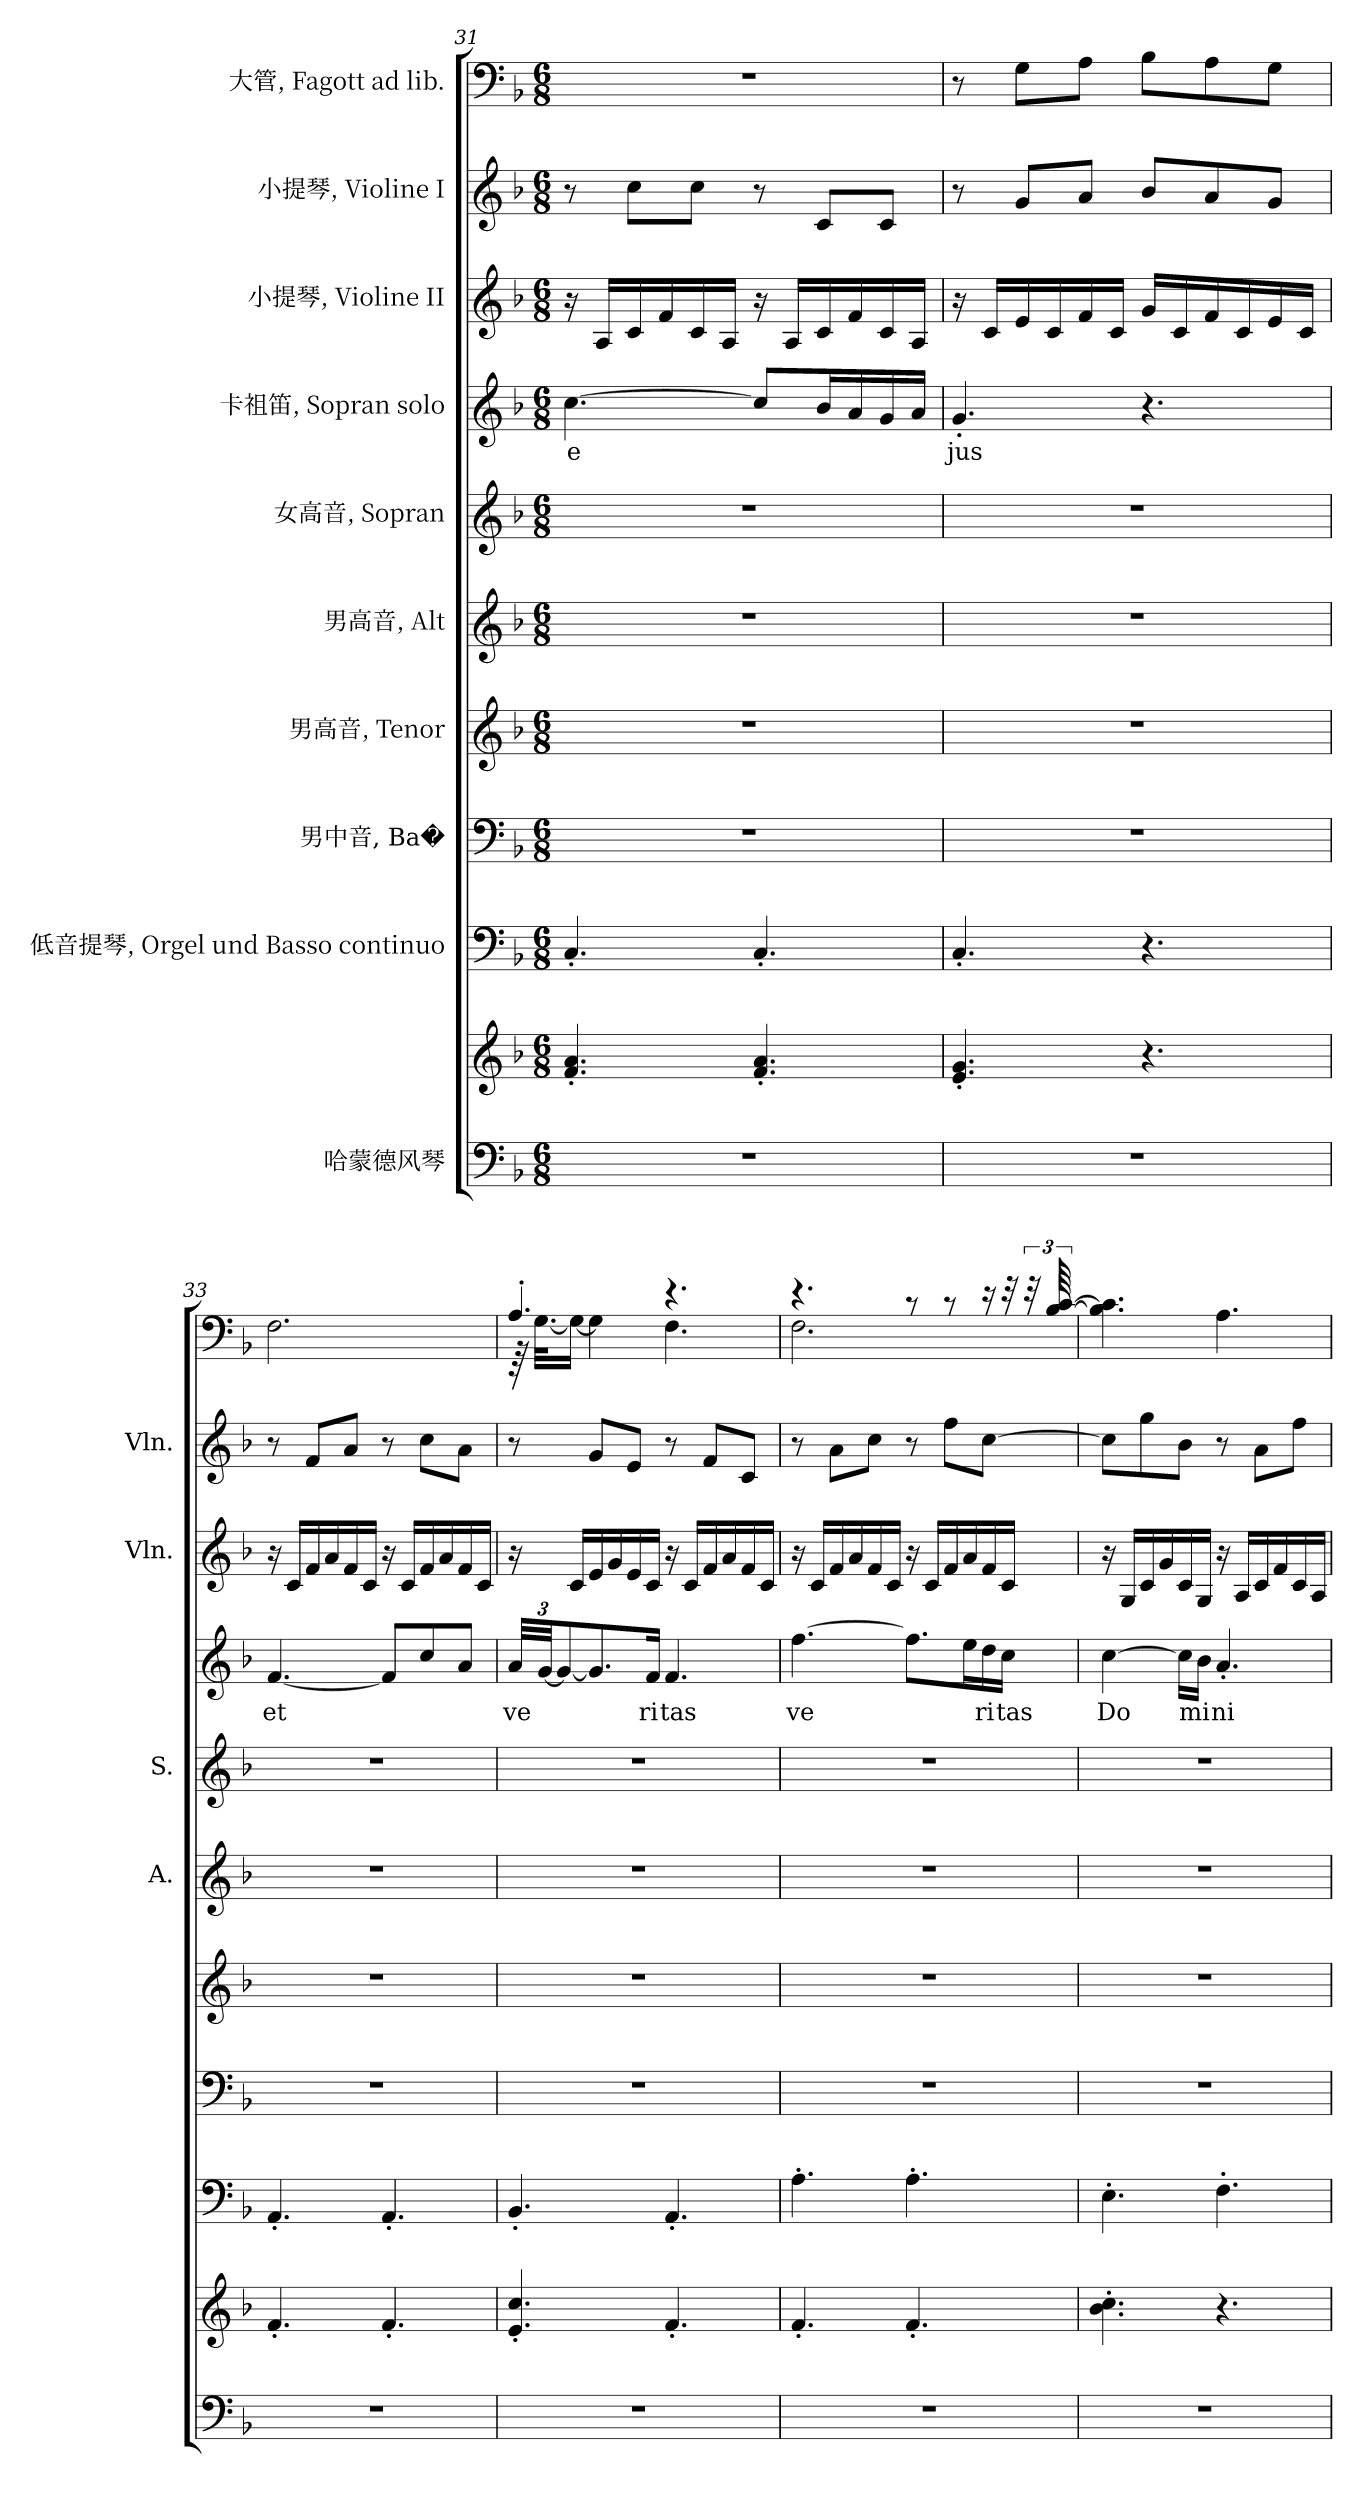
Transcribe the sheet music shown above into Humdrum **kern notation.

**kern	**kern	**kern	**kern	**kern	**kern	**kern	**kern	**text	**kern	**kern	**kern
*part10	*part10	*part9	*part8	*part7	*part6	*part5	*part4	*part4	*part3	*part2	*part1
*staff11	*staff10	*staff9	*staff8	*staff7	*staff6	*staff5	*staff4	*staff4	*staff3	*staff2	*staff1
*I"哈蒙德风琴	*	*I"低音提琴, Orgel und Basso continuo	*I"男中音, Ba�	*I"男高音, Tenor	*I"男高音, Alt	*I"女高音, Sopran	*I"卡祖笛,  Sopran solo	*	*I"小提琴, Violine II	*I"小提琴, Violine I	*I"大管, Fagott ad lib.
*	*	*	*	*	*I'A.	*I'S.	*	*	*I'Vln.	*I'Vln.	*
*clefF4	*clefG2	*clefF4	*clefF4	*clefG2	*clefG2	*clefG2	*clefG2	*	*clefG2	*clefG2	*clefF4
*	*	*ITrd7c12	*	*	*	*	*	*	*	*	*
*k[b-]	*k[b-]	*k[b-]	*k[b-]	*k[b-]	*k[b-]	*k[b-]	*k[b-]	*	*k[b-]	*k[b-]	*k[b-]
*M6/8	*M6/8	*M6/8	*M6/8	*M6/8	*M6/8	*M6/8	*M6/8	*	*M6/8	*M6/8	*M6/8
*MM63	*MM63	*MM63	*MM63	*MM63	*MM63	*MM63	*MM63	*	*MM63	*MM63	*MM63
=31	=31	=31	=31	=31	=31	=31	=31	=31	=31	=31	=31
2.r	4.f/' 4.a/'	4.CC'/	2.r	2.r	2.r	2.r	[4.cc\	e	16r	8r	2.r
.	.	.	.	.	.	.	.	.	16A/LL	.	.
.	.	.	.	.	.	.	.	.	16c/	8cc\L	.
.	.	.	.	.	.	.	.	.	16f/	.	.
.	.	.	.	.	.	.	.	.	16c/	8cc\J	.
.	.	.	.	.	.	.	.	.	16A/JJ	.	.
.	4.f/' 4.a/'	4.CC'/	.	.	.	.	8cc/L]	.	16r	8r	.
.	.	.	.	.	.	.	.	.	16A/LL	.	.
.	.	.	.	.	.	.	16b-/L	.	16c/	8c/L	.
.	.	.	.	.	.	.	16a/	.	16f/	.	.
.	.	.	.	.	.	.	16g/	.	16c/	8c/J	.
.	.	.	.	.	.	.	16a/JJ	.	16A/JJ	.	.
!!LO:PB:g=z
=32	=32	=32	=32	=32	=32	=32	=32	=32	=32	=32	=32
*	*	*	*	*	*	*	*	*	*	*	*MM63
2.r	4.e/' 4.g/'	4.CC'/	2.r	2.r	2.r	2.r	4.g'/	jus	16r	8r	8r
.	.	.	.	.	.	.	.	.	16c/LL	.	.
.	.	.	.	.	.	.	.	.	16e/	8g/L	8G\L
.	.	.	.	.	.	.	.	.	16c/	.	.
.	.	.	.	.	.	.	.	.	16f/	8a/J	8A\J
.	.	.	.	.	.	.	.	.	16c/JJ	.	.
*	*	*	*	*	*	*	*	*	*	*	*MM59
.	4.r	4.r	.	.	.	.	4.r	.	16g/LL	8b-/L	8B-\L
.	.	.	.	.	.	.	.	.	16c/	.	.
.	.	.	.	.	.	.	.	.	16f/	8a/	8A\
.	.	.	.	.	.	.	.	.	16c/	.	.
.	.	.	.	.	.	.	.	.	16e/	8g/J	8G\J
.	.	.	.	.	.	.	.	.	16c/JJ	.	.
=33	=33	=33	=33	=33	=33	=33	=33	=33	=33	=33	=33
*	*	*	*	*	*	*	*	*	*	*	*MM63
2.r	4.f'/	4.AAA'/	2.r	2.r	2.r	2.r	[4.f/	et	16r	8r	2.F\
.	.	.	.	.	.	.	.	.	16c/LL	.	.
.	.	.	.	.	.	.	.	.	16f/	8f/L	.
.	.	.	.	.	.	.	.	.	16a/	.	.
.	.	.	.	.	.	.	.	.	16f/	8a/J	.
.	.	.	.	.	.	.	.	.	16c/JJ	.	.
.	4.f'/	4.AAA'/	.	.	.	.	8f/L]	.	16r	8r	.
.	.	.	.	.	.	.	.	.	16c/LL	.	.
.	.	.	.	.	.	.	8cc/	.	16f/	8cc\L	.
.	.	.	.	.	.	.	.	.	16a/	.	.
.	.	.	.	.	.	.	8a/J	.	16f/	8a\J	.
.	.	.	.	.	.	.	.	.	16c/JJ	.	.
=34	=34	=34	=34	=34	=34	=34	=34	=34	=34	=34	=34
*	*	*	*	*	*	*	*Xbrackettup	*	*	*	*
*	*	*	*	*	*	*	*	*	*	*	*MM63
*	*	*	*	*	*	*	*	*	*	*	*^
2.r	4.e/' 4.cc/'	4.BBB-'/	2.r	2.r	2.r	2.r	48a/LLL	ve	16r	8r	4.A'/	64r
.	.	.	.	.	.	.	.	.	.	.	.	[32.G\KLL
.	.	.	.	.	.	.	[48g/JJ	.	.	.	.	.
.	.	.	.	.	.	.	12g/_	.	.	.	.	.
.	.	.	.	.	.	.	.	.	16c/LL	.	.	16G\JJ_
.	.	.	.	.	.	.	8.g/]	.	16e/	8g/L	.	4G\]
.	.	.	.	.	.	.	.	.	16g/	.	.	.
.	.	.	.	.	.	.	.	.	16e/	8e/J	.	.
.	.	.	.	.	.	.	16f/Jk	ri	16c/JJ	.	.	.
*	*	*	*	*	*	*	*	*	*	*	*MM59	*
.	4.f'/	4.AAA'/	.	.	.	.	4.f/	tas	16r	8r	4.r	4.F\
.	.	.	.	.	.	.	.	.	16c/LL	.	.	.
.	.	.	.	.	.	.	.	.	16f/	8f/L	.	.
.	.	.	.	.	.	.	.	.	16a/	.	.	.
.	.	.	.	.	.	.	.	.	16f/	8c/J	.	.
.	.	.	.	.	.	.	.	.	16c/JJ	.	.	.
!!LO:PB:g=z	!!
=35	=35	=35	=35	=35	=35	=35	=35	=35	=35	=35	=35	=35
*	*	*	*	*	*	*	*	*	*	*	*MM63	*
2.r	4.f'/	4.AA'\	2.r	2.r	2.r	2.r	[4.ff\	ve	16r	8r	4.r	2.F\
.	.	.	.	.	.	.	.	.	16c/LL	.	.	.
.	.	.	.	.	.	.	.	.	16f/	8a\L	.	.
.	.	.	.	.	.	.	.	.	16a/	.	.	.
.	.	.	.	.	.	.	.	.	16f/	8cc\J	.	.
.	.	.	.	.	.	.	.	.	16c/JJ	.	.	.
*	*	*	*	*	*	*	*	*	*	*	*MM59	*
.	4.f'/	4.AA'\	.	.	.	.	8.ff\L]	.	16r	8r	8r	.
.	.	.	.	.	.	.	.	.	16c/LL	.	.	.
.	.	.	.	.	.	.	.	.	16f/	8ff\L	8r	.
.	.	.	.	.	.	.	16ee\L	.	16a/	.	.	.
.	.	.	.	.	.	.	16dd\	ri	16f/	[8cc\J	16r	.
.	.	.	.	.	.	.	16cc\JJ	tas	16c/JJ	.	32r	.
.	.	.	.	.	.	.	.	.	.	.	48r	.
.	.	.	.	.	.	.	.	.	.	.	[96B-/ [96c/	.
*	*	*	*	*	*	*	*	*	*	*	*v	*v
=36	=36	=36	=36	=36	=36	=36	=36	=36	=36	=36	=36
*	*	*	*	*	*	*	*	*	*	*	*MM63
2.r	4.b-\' 4.cc\'	4.EE'\	2.r	2.r	2.r	2.r	[4cc\	Do	16r	8cc\L]	4.B-\] 4.c\]
.	.	.	.	.	.	.	.	.	16G/LL	.	.
.	.	.	.	.	.	.	.	.	16c/	8gg\	.
.	.	.	.	.	.	.	.	.	16g/	.	.
.	.	.	.	.	.	.	16cc\LL]	.	16c/	8b-\J	.
.	.	.	.	.	.	.	16b-\JJ	mi	16G/JJ	.	.
*	*	*	*	*	*	*	*	*	*	*	*MM59
.	4.r	4.FF'\	.	.	.	.	4.a'/	ni	16r	8r	4.A\
.	.	.	.	.	.	.	.	.	16A/LL	.	.
.	.	.	.	.	.	.	.	.	16c/	8a\L	.
.	.	.	.	.	.	.	.	.	16f/	.	.
.	.	.	.	.	.	.	.	.	16c/	8ff\J	.
.	.	.	.	.	.	.	.	.	16A/JJ	.	.
=	=	=	=	=	=	=	=	=	=	=	=
*-	*-	*-	*-	*-	*-	*-	*-	*-	*-	*-	*-
